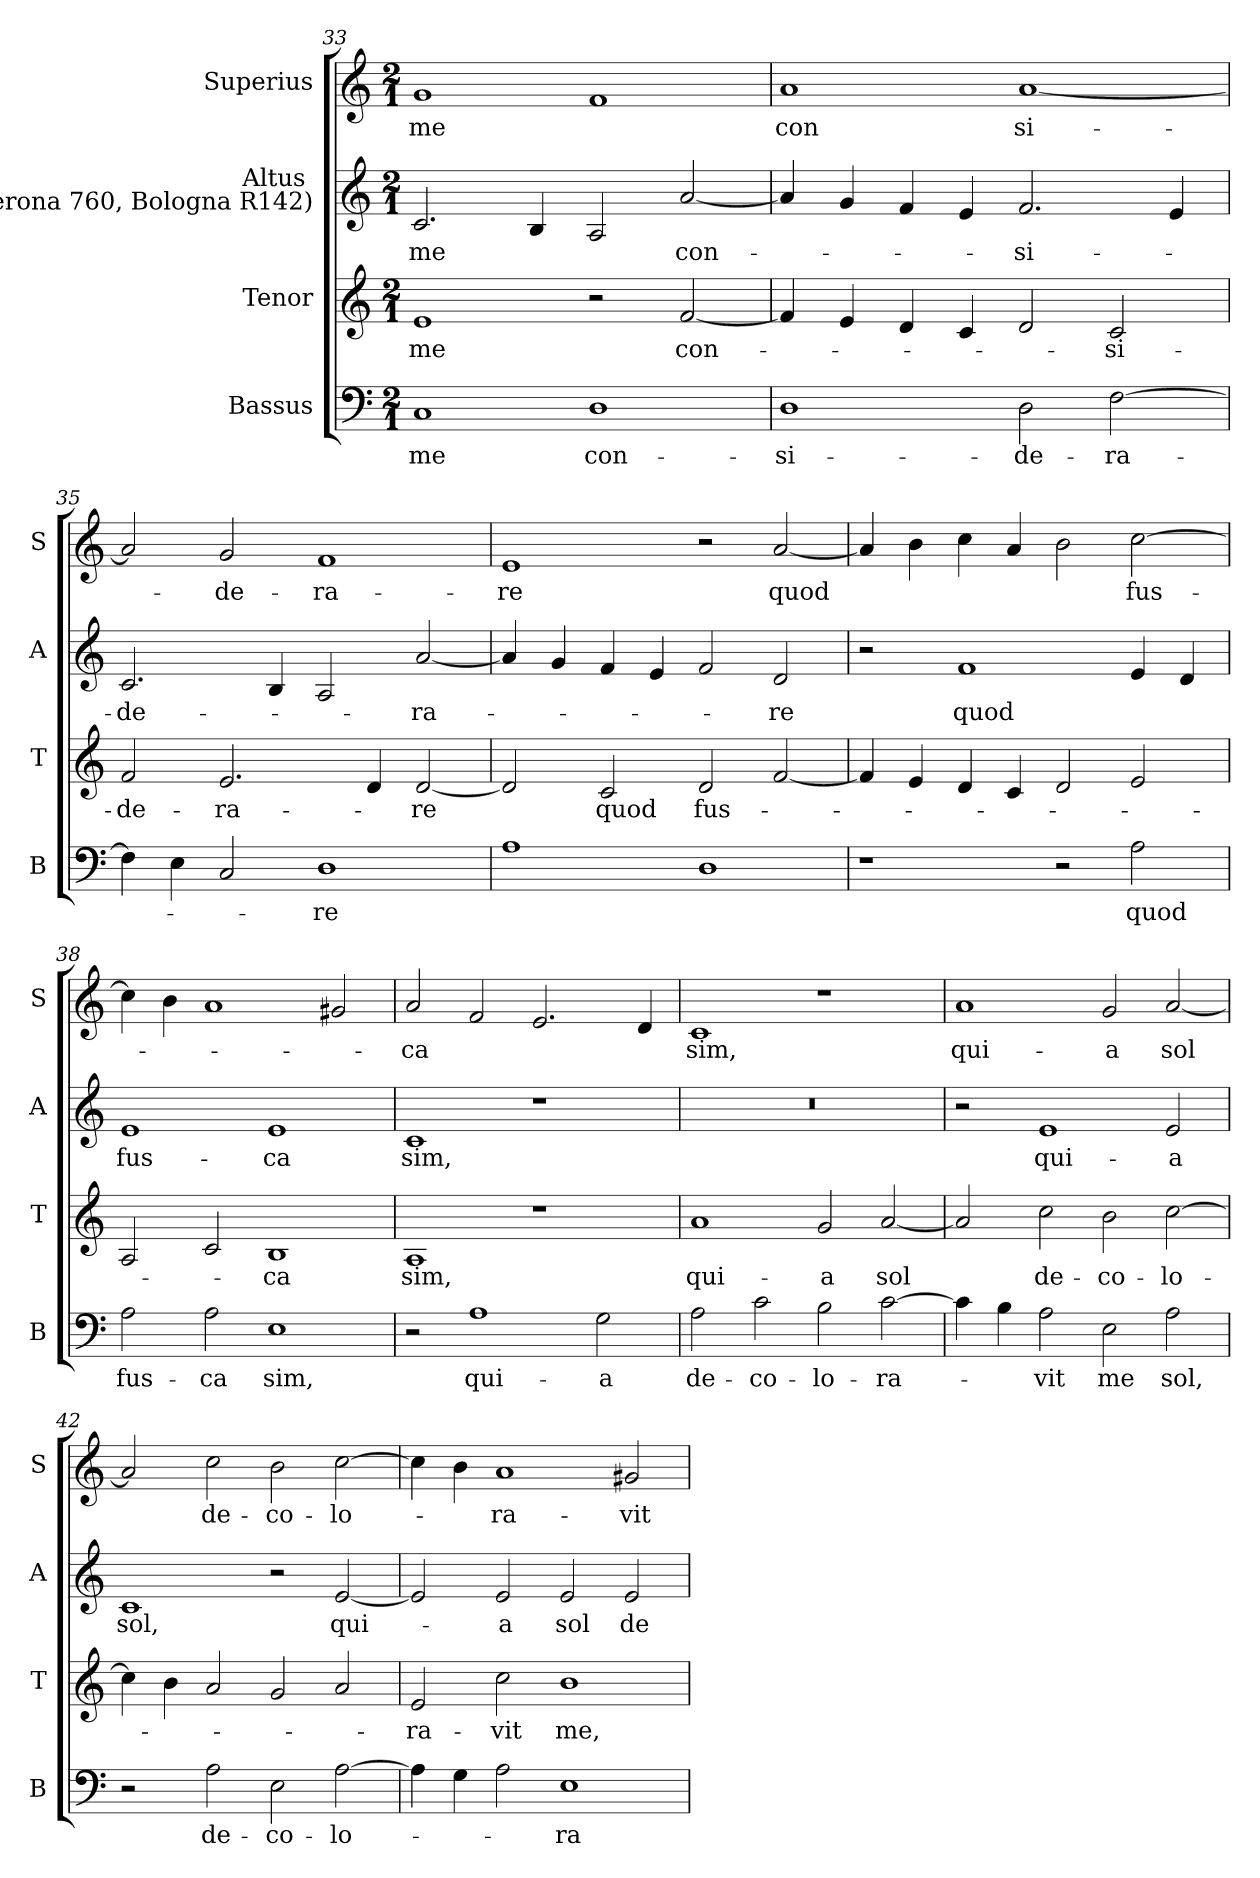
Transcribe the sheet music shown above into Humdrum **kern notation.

**kern	**text	**kern	**text	**kern	**text	**kern	**text
*part4	*part4	*part3	*part3	*part2	*part2	*part1	*part1
*staff4	*staff4	*staff3	*staff3	*staff2	*staff2	*staff1	*staff1
*I"Bassus	*	*I"Tenor	*	*I"Altus \n(Verona 760, Bologna R142)	*	*I"Superius	*
*I'B	*	*I'T	*	*I'A	*	*I'S	*
*clefF4	*	*clefG2	*	*clefG2	*	*clefG2	*
*k[]	*	*k[]	*	*k[]	*	*k[]	*
*C:	*	*C:	*	*C:	*	*C:	*
*M2/1	*	*M2/1	*	*M2/1	*	*M2/1	*
=33	=33	=33	=33	=33	=33	=33	=33
1C	me	1e	me	2.c	me	1g	me
.	.	.	.	4B	.	.	.
1D	con-	2r	.	2A	.	1f	.
.	.	[2f	con-	[2a	con-	.	.
=34	=34	=34	=34	=34	=34	=34	=34
1D	-si-	4f]	.	4a]	.	1a	con
.	.	4e	.	4g	.	.	.
.	.	4d	.	4f	.	.	.
.	.	4c	.	4e	.	.	.
2D	-de-	2d	.	2.f	-si-	[1a	si-
[2F	-ra-	2c	-si-	.	.	.	.
.	.	.	.	4e	.	.	.
=35	=35	=35	=35	=35	=35	=35	=35
4F]	.	2f	-de-	2.c	-de-	2a]	.
4E	.	.	.	.	.	.	.
2C	.	2.e	-ra-	.	.	2g	-de-
.	.	.	.	4B	.	.	.
1D	-re	.	.	2A	.	1f	-ra-
.	.	4d	.	.	.	.	.
.	.	[2d	-re	[2a	-ra-	.	.
=36	=36	=36	=36	=36	=36	=36	=36
1A	.	2d]	.	4a]	.	1e	-re
.	.	.	.	4g	.	.	.
.	.	2c	quod	4f	.	.	.
.	.	.	.	4e	.	.	.
1D	.	2d	fus-	2f	.	2r	.
.	.	[2f	.	2d	-re	[2a	quod
=37	=37	=37	=37	=37	=37	=37	=37
1r	.	4f]	.	2r	.	4a]	.
.	.	4e	.	.	.	4b	.
.	.	4d	.	1f	quod	4cc	.
.	.	4c	.	.	.	4a	.
2r	.	2d	.	.	.	2b	.
2A	quod	2e	.	4e	.	[2cc	fus-
.	.	.	.	4d	.	.	.
=38	=38	=38	=38	=38	=38	=38	=38
2A	fus-	2A	.	1e	fus-	4cc]	.
.	.	.	.	.	.	4b	.
2A	-ca	2c	.	.	.	1a	.
1E	sim,	1B	-ca	1e	-ca	.	.
.	.	.	.	.	.	2g#X	.
=39	=39	=39	=39	=39	=39	=39	=39
2r	.	1A	sim,	1c	sim,	2a	-ca
1A	qui-	.	.	.	.	2f	.
.	.	1r	.	1r	.	2.e	.
2G	-a	.	.	.	.	.	.
.	.	.	.	.	.	4d	.
=40	=40	=40	=40	=40	=40	=40	=40
2A	de-	1a	qui-	0r	.	1c	sim,
2c	-co-	.	.	.	.	.	.
2B	-lo-	2g	-a	.	.	1r	.
[2c	-ra-	[2a	sol	.	.	.	.
=41	=41	=41	=41	=41	=41	=41	=41
4c]	.	2a]	.	2r	.	1a	qui-
4B	.	.	.	.	.	.	.
2A	-vit	2cc	de-	1e	qui-	.	.
2E	me	2b	-co-	.	.	2g	-a
2A	sol,	[2cc	-lo-	2e	-a	[2a	sol
=42	=42	=42	=42	=42	=42	=42	=42
2r	.	4cc]	.	1c	sol,	2a]	.
.	.	4b	.	.	.	.	.
2A	de-	2a	.	.	.	2cc	de-
2E	-co-	2g	.	2r	.	2b	-co-
[2A	-lo-	2a	.	[2e	qui-	[2cc	-lo-
=43	=43	=43	=43	=43	=43	=43	=43
4A]	.	2e	-ra-	2e]	.	4cc]	.
4G	.	.	.	.	.	4b	.
2A	.	2cc	-vit	2e	-a	1a	-ra-
1E	-ra-	1b	me,	2e	sol	.	.
.	.	.	.	2e	de-	2g#X	-vit
=	=	=	=	=	=	=	=
*-	*-	*-	*-	*-	*-	*-	*-
